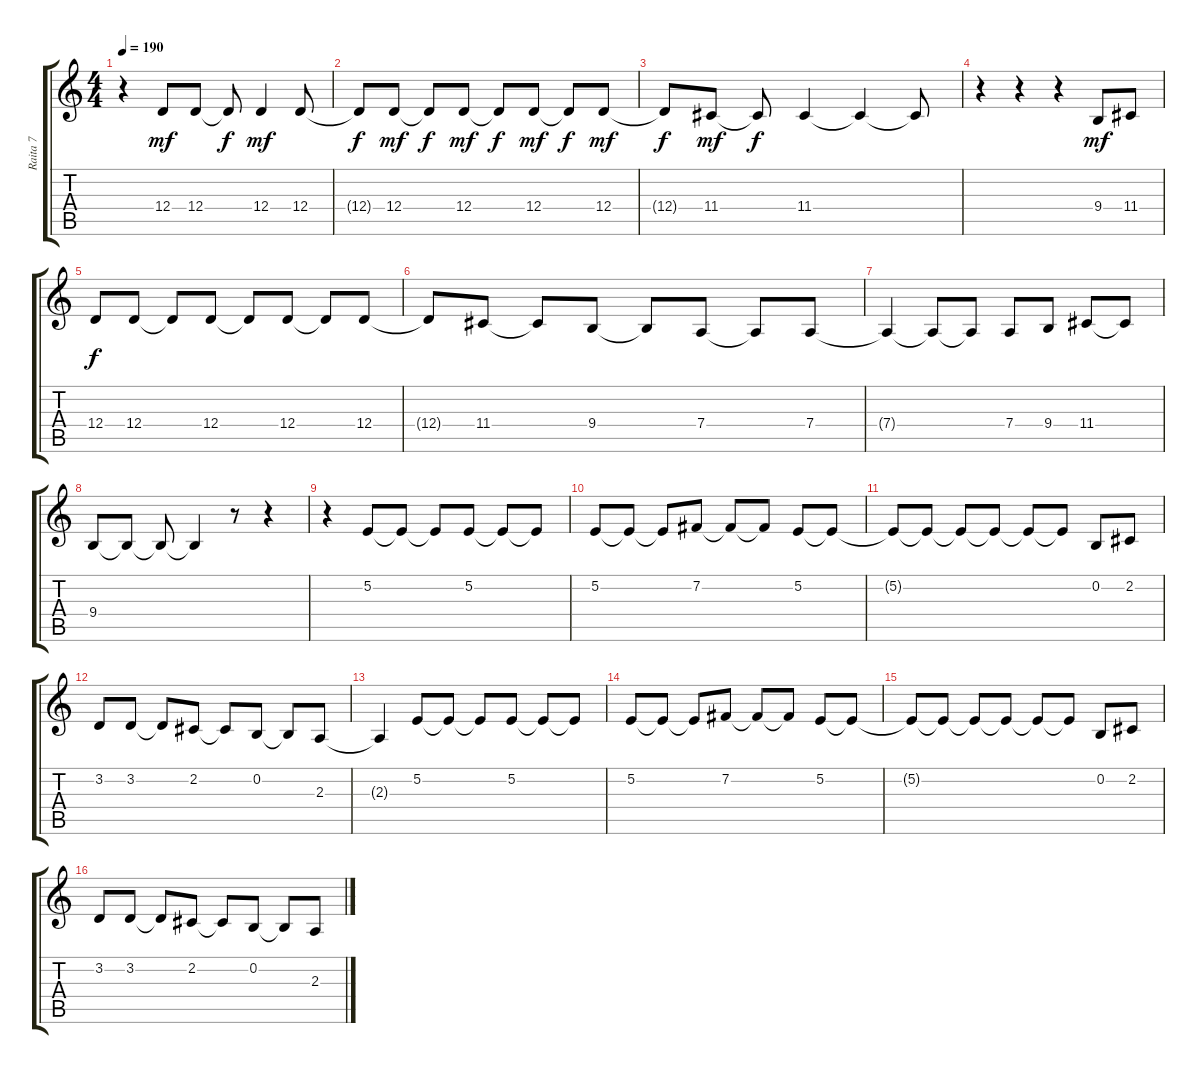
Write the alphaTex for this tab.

\track ("Raita 7" "Raita 7") {instrument altosax}
\staff {score tabs}
\tuning (E4 B3 G3 D3 A2 E2) {hide}
\ts (4 4)
\tempo 190
\clef g2
\ks c
r.4{dy f} 12.4.8{dy mf} 12.4.8 12.4{t}.8{dy f} 12.4.4{dy mf} 12.4.8 |
12.4{t}.8{dy f} 12.4.8{dy mf} 12.4{t}.8{dy f} 12.4.8{dy mf} 12.4{t}.8{dy f} 12.4.8{dy mf} 12.4{t}.8{dy f} 12.4.8{dy mf} |
12.4{t}.8{dy f} 11.4.8{dy mf} 11.4{t}.8{dy f} 11.4.4 11.4{t}.4 11.4{t}.8 |
r.4 r.4 r.4 9.4.8{dy mf} 11.4.8 |
12.4.8{dy f} 12.4.8 12.4{t}.8 12.4.8 12.4{t}.8 12.4.8 12.4{t}.8 12.4.8 |
12.4{t}.8 11.4.8 11.4{t}.8 9.4.8 9.4{t}.8 7.4.8 7.4{t}.8 7.4.8 |
7.4{t}.4 7.4{t}.8 7.4{t}.8 7.4.8 9.4.8 11.4.8 11.4{t}.8 |
9.4.8 9.4{t}.8 9.4{t}.8 9.4{t}.4 r.8 r.4 |
r.4 5.2.8 5.2{t}.8 5.2{t}.8 5.2.8 5.2{t}.8 5.2{t}.8 |
5.2.8 5.2{t}.8 5.2{t}.8 7.2.8 7.2{t}.8 7.2{t}.8 5.2.8 5.2{t}.8 |
5.2{t}.8 5.2{t}.8 5.2{t}.8 5.2{t}.8 5.2{t}.8 5.2{t}.8 0.2.8 2.2.8 |
3.2.8 3.2.8 3.2{t}.8 2.2.8 2.2{t}.8 0.2.8 0.2{t}.8 2.3.8 |
2.3{t}.4 5.2.8 5.2{t}.8 5.2{t}.8 5.2.8 5.2{t}.8 5.2{t}.8 |
5.2.8 5.2{t}.8 5.2{t}.8 7.2.8 7.2{t}.8 7.2{t}.8 5.2.8 5.2{t}.8 |
5.2{t}.8 5.2{t}.8 5.2{t}.8 5.2{t}.8 5.2{t}.8 5.2{t}.8 0.2.8 2.2.8 |
3.2.8 3.2.8 3.2{t}.8 2.2.8 2.2{t}.8 0.2.8 0.2{t}.8 2.3.8
